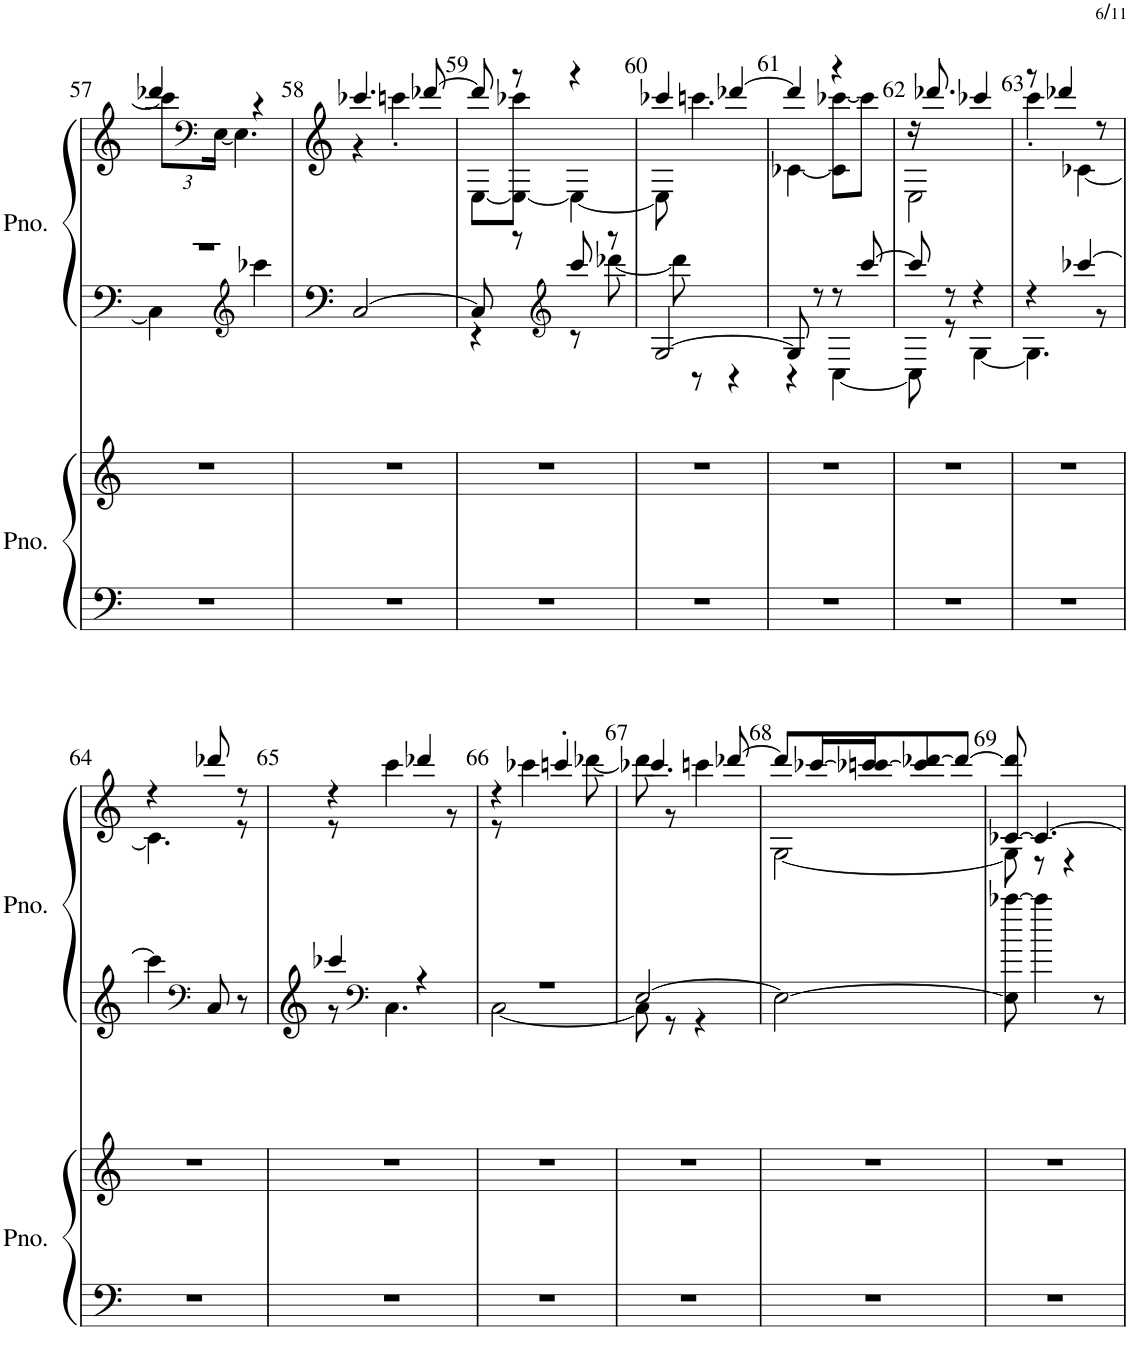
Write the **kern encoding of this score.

**kern	**kern	**kern	**kern
*part2	*part2	*part1	*part1
*staff4	*staff3	*staff2	*staff1
*I"ピアノ	*	*I"ピアノ	*
!!LO:PB:g=z
*clefF4	*clefG2	*clefF4	*clefG2
*k[]	*k[]	*k[]	*k[]
*M4/8	*M4/8	*M4/8	*M4/8
=57	=57	=57	=57
*	*	*^	*^
*	*	*	*	*	*Xbrackettup
2r	2r	2r	4C\]	4ddd-X/	12ccc\L]
*	*	*	*	*clefF4	*
.	.	.	.	.	[24E\Jk
.	.	.	.	.	4.E\]
*	*	*clefG2	*	*	*
.	.	.	4ccc-X\	4r	.
*	*	*v	*v	*	*
=58	=58	=58	=58	=58
2r	2r	[2C/	4.ccc-X/	4r
.	.	.	.	4cccn'\
.	.	.	[8ddd-X/	.
=59	=59	=59	=59	=59
*	*	*^	*	*
2r	2r	8C/]	4r	8ddd-/]	[8E\L
.	.	8r	.	8r	8E\_ 8ccc-X\J
*	*	*clefG2	*	*	*
.	.	8ccc/	8r	4r	4E\_
.	.	8r	[8ddd-X\	.	.
=60	=60	=60	=60	=60	=60
2r	2r	[2G/	8ddd-\]	4ccc-X/	8E\]
.	.	.	8r	.	4.cccn\
.	.	.	4r	[4ddd-X/	.
=61	=61	=61	=61	=61	=61
2r	2r	8G/]	4r	4ddd-/]	[4c-X\
.	.	8r	.	.	.
.	.	8r	[4C\	4r	8c-\] [8ccc-X\L
.	.	[8ccc/	.	.	8ccc-\J]
=62	=62	=62	=62	=62	=62
2r	2r	8ccc/]	8C\]	16r	2E\
.	.	.	.	8.ddd-X/	.
.	.	8r	8r	.	.
.	.	4r	[4G\	4ccc-X/	.
=63	=63	=63	=63	=63	=63
2r	2r	4r	4.G\]	8r	4ccc'\
.	.	.	.	4ddd-X/	.
.	.	[4ccc-X/	.	.	[4c-X\
.	.	.	8r	8r	.
*	*	*v	*v	*	*
!!LO:LB:g=z	!!
=64	=64	=64	=64	=64
2r	2r	4ccc-\]	4r	4.c-\]
*	*	*clefF4	*	*
.	.	8C/	8ddd-X/	.
.	.	8r	8r	8r
=65	=65	=65	=65	=65
*	*	*^	*	*
2r	2r	4ccc-X/	8r	4r	8r
*	*	*clefF4	*	*	*
.	.	.	4.C\	.	4ccc\
.	.	4r	.	4ddd-X/	.
.	.	.	.	.	8r
=66	=66	=66	=66	=66	=66
2r	2r	2r	[2C\	4r	8r
.	.	.	.	.	4ccc-X\
.	.	.	.	4cccn'/	.
.	.	.	.	.	[8ddd-X\
=67	=67	=67	=67	=67	=67
2r	2r	[2E/	8C\]	4.ccc-X/	8ddd-\]
.	.	.	8r	.	8r
.	.	.	4r	.	4cccn\
.	.	.	.	[8ddd-X/	.
*	*	*v	*v	*	*
=68	=68	=68	=68	=68
2r	2r	2E\_	8ddd-/L]	[2G\
.	.	.	[16ccc-X/L	.
.	.	.	16ccc-X/] [16cccn/J	.
.	.	.	8ccc/] [8ddd-X/	.
.	.	.	8ddd-/J_	.
=69	=69	=69	=69	=69
2r	2r	8E\] [8ccc-X\	[8c-X/ 8ddd-/]	8G\]
.	.	4ccc-\]	4.c-/_	8r
.	.	.	.	4r
.	.	8r	.	.
*	*	*	*v	*v
=	=	=	=
*-	*-	*-	*-
